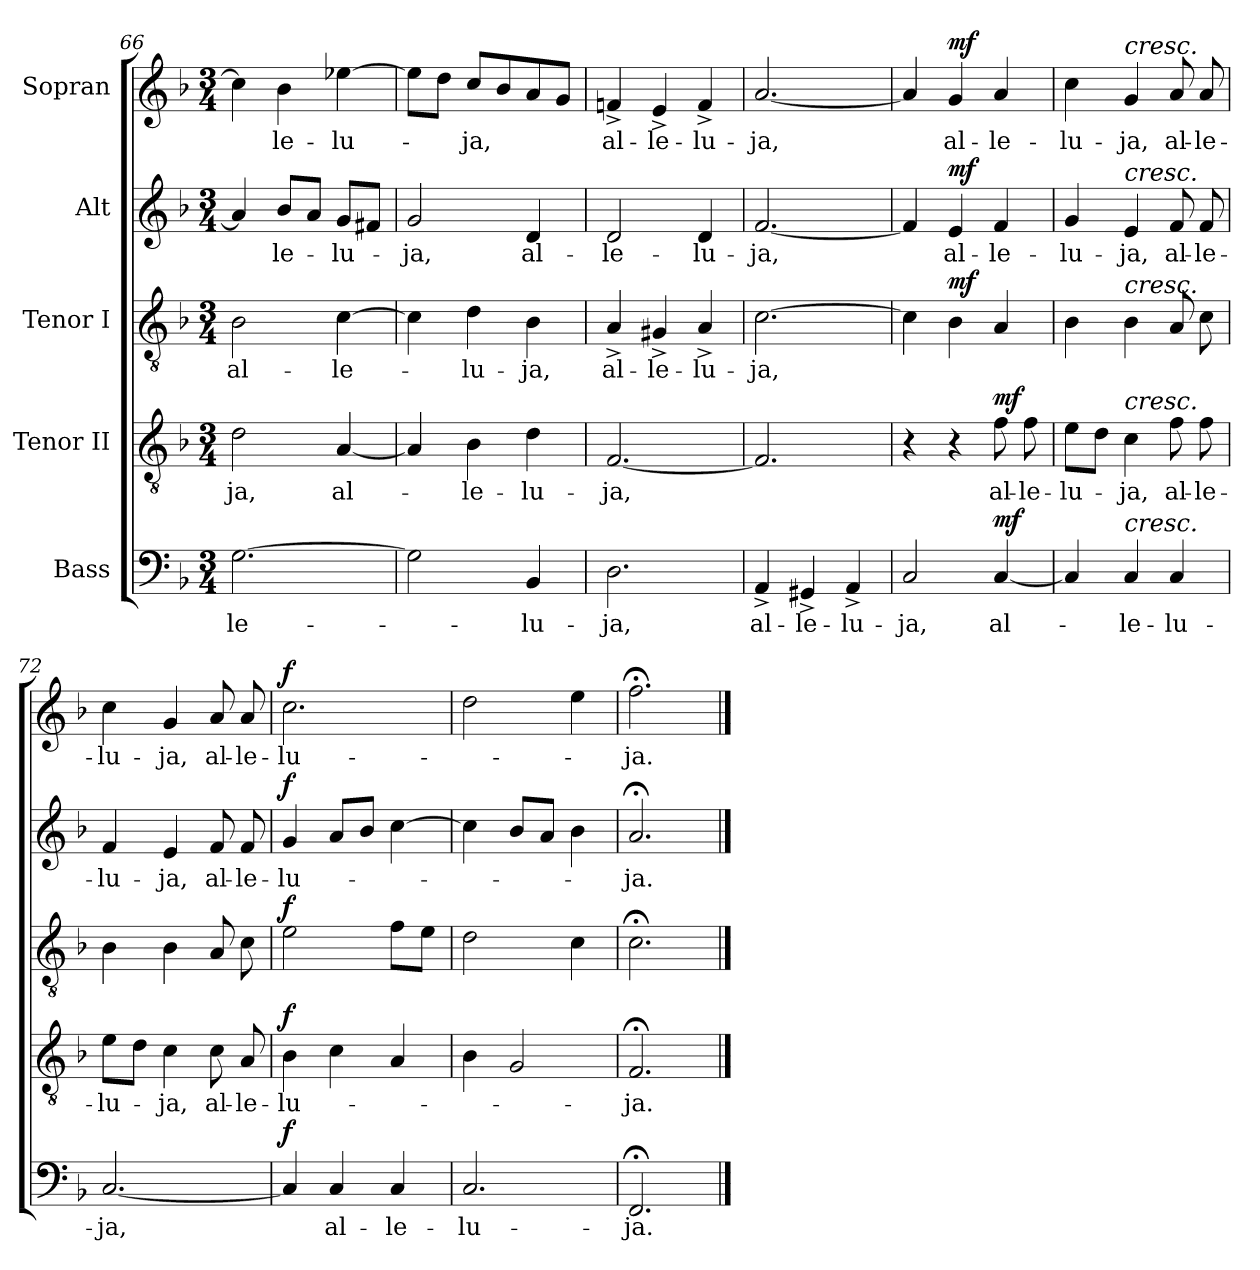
**kern	**text	**dynam	**kern	**text	**dynam	**kern	**text	**dynam	**kern	**text	**dynam	**kern	**text	**dynam
*part5	*part5	*part5	*part4	*part4	*part4	*part3	*part3	*part3	*part2	*part2	*part2	*part1	*part1	*part1
*staff5	*staff5	*staff5	*staff4	*staff4	*staff4	*staff3	*staff3	*staff3	*staff2	*staff2	*staff2	*staff1	*staff1	*staff1
*I"Bass	*	*	*I"Tenor II	*	*	*I"Tenor I	*	*	*I"Alt	*	*	*I"Sopran	*	*
*clefF4	*	*	*clefGv2	*	*	*clefGv2	*	*	*clefG2	*	*	*clefG2	*	*
*k[b-]	*	*	*k[b-]	*	*	*k[b-]	*	*	*k[b-]	*	*	*k[b-]	*	*
*F:	*	*	*F:	*	*	*F:	*	*	*F:	*	*	*F:	*	*
*M3/4	*	*	*M3/4	*	*	*M3/4	*	*	*M3/4	*	*	*M3/4	*	*
=66	=66	=66	=66	=66	=66	=66	=66	=66	=66	=66	=66	=66	=66	=66
[2.G\	-le-	.	2d\	-ja,	.	2B-\	al-	.	4a/]	.	.	4cc\]	.	.
.	.	.	.	.	.	.	.	.	8b-/L	-le-	.	4b-\	-le-	.
.	.	.	.	.	.	.	.	.	8a/J	.	.	.	.	.
.	.	.	[4A/	al-	.	[4c\	-le-	.	8g/L	-lu-	.	[4ee-X\	-lu-	.
.	.	.	.	.	.	.	.	.	8f#X/J	.	.	.	.	.
=67	=67	=67	=67	=67	=67	=67	=67	=67	=67	=67	=67	=67	=67	=67
2G\]	.	.	4A/]	.	.	4c\]	.	.	2g/	-ja,	.	8ee-\L]	.	.
.	.	.	.	.	.	.	.	.	.	.	.	8dd\J	.	.
.	.	.	4B-\	-le-	.	4d\	-lu-	.	.	.	.	8cc/L	-ja,	.
.	.	.	.	.	.	.	.	.	.	.	.	8b-/	.	.
4BB-/	-lu-	.	4d\	-lu-	.	4B-\	-ja,	.	4d/	al-	.	8a/	.	.
.	.	.	.	.	.	.	.	.	.	.	.	8g/J	.	.
=68	=68	=68	=68	=68	=68	=68	=68	=68	=68	=68	=68	=68	=68	=68
2.D\	-ja,	.	[2.F/	-ja,	.	4A^/	al-	.	2d/	-le-	.	4fn^/	al-	.
.	.	.	.	.	.	4G#X^/	-le-	.	.	.	.	4e^/	-le-	.
.	.	.	.	.	.	4A^/	-lu-	.	4d/	-lu-	.	4f^/	-lu-	.
!!LO:LB:g=z
=69	=69	=69	=69	=69	=69	=69	=69	=69	=69	=69	=69	=69	=69	=69
4AA^/	al-	.	2.F/]	.	.	[2.c\	-ja,	.	[2.f/	-ja,	.	[2.a/	-ja,	.
4GG#X^/	-le-	.	.	.	.	.	.	.	.	.	.	.	.	.
4AA^/	-lu-	.	.	.	.	.	.	.	.	.	.	.	.	.
=70	=70	=70	=70	=70	=70	=70	=70	=70	=70	=70	=70	=70	=70	=70
2C/	-ja,	.	4r	.	.	4c\]	.	.	4f/]	.	.	4a/]	.	.
!	!	!	!	!	!	!	!	!LO:DY:a	!	!	!LO:DY:a	!	!	!LO:DY:a
.	.	.	4r	.	.	4B-\	.	mf	4e/	al-	mf	4g/	al-	mf
!	!	!LO:DY:a	!	!	!LO:DY:a	!	!	!	!	!	!	!	!	!
[4C/	al-	mf	8f\	al-	mf	4A/	.	.	4f/	-le-	.	4a/	-le-	.
.	.	.	8f\	-le-	.	.	.	.	.	.	.	.	.	.
=71	=71	=71	=71	=71	=71	=71	=71	=71	=71	=71	=71	=71	=71	=71
4C/]	.	.	8e\L	-lu-	.	4B-\	.	.	4g/	-lu-	.	4cc\	-lu-	.
.	.	.	8d\J	.	.	.	.	.	.	.	.	.	.	.
!	!	!	!	!	!	!	!	!	!	!	!	!LO:TX:a:i:t=cresc.	!	!
!	!	!	!	!	!	!	!	!	!LO:TX:a:i:t=cresc.	!	!	!	!	!
!	!	!	!	!	!	!LO:TX:a:i:t=cresc.	!	!	!	!	!	!	!	!
!	!	!	!LO:TX:a:i:t=cresc.	!	!	!	!	!	!	!	!	!	!	!
!LO:TX:a:i:t=cresc.	!	!	!	!	!	!	!	!	!	!	!	!	!	!
4C/	-le-	.	4c\	-ja,	.	4B-\	.	.	4e/	-ja,	.	4g/	-ja,	.
4C/	-lu-	.	8f\	al-	.	8A/	.	.	8f/	al-	.	8a/	al-	.
.	.	.	8f\	-le-	.	8c\	.	.	8f/	-le-	.	8a/	-le-	.
=72	=72	=72	=72	=72	=72	=72	=72	=72	=72	=72	=72	=72	=72	=72
[2.C/	-ja,	.	8e\L	-lu-	.	4B-\	.	.	4f/	-lu-	.	4cc\	-lu-	.
.	.	.	8d\J	.	.	.	.	.	.	.	.	.	.	.
.	.	.	4c\	-ja,	.	4B-\	.	.	4e/	-ja,	.	4g/	-ja,	.
.	.	.	8c\	al-	.	8A/	.	.	8f/	al-	.	8a/	al-	.
.	.	.	8A/	-le-	.	8c\	.	.	8f/	-le-	.	8a/	-le-	.
=73	=73	=73	=73	=73	=73	=73	=73	=73	=73	=73	=73	=73	=73	=73
!	!	!LO:DY:a	!	!	!LO:DY:a	!	!	!LO:DY:a	!	!	!LO:DY:a	!	!	!LO:DY:a
4C/]	.	f	4B-\	-lu-	f	2e\	.	f	4g/	-lu-	f	2.cc\	-lu-	f
4C/	al-	.	4c\	.	.	.	.	.	8a/L	.	.	.	.	.
.	.	.	.	.	.	.	.	.	8b-/J	.	.	.	.	.
4C/	-le-	.	4A/	.	.	8f\L	.	.	[4cc\	.	.	.	.	.
.	.	.	.	.	.	8e\J	.	.	.	.	.	.	.	.
=74	=74	=74	=74	=74	=74	=74	=74	=74	=74	=74	=74	=74	=74	=74
2.C/	-lu-	.	4B-\	.	.	2d\	.	.	4cc\]	.	.	2dd\	.	.
.	.	.	2G/	.	.	.	.	.	8b-/L	.	.	.	.	.
.	.	.	.	.	.	.	.	.	8a/J	.	.	.	.	.
.	.	.	.	.	.	4c\	.	.	4b-\	.	.	4ee\	.	.
=75	=75	=75	=75	=75	=75	=75	=75	=75	=75	=75	=75	=75	=75	=75
2.FF;</	-ja.	.	2.F;</	-ja.	.	2.c;<\	.	.	2.a;</	-ja.	.	2.ff;<\	-ja.	.
==	==	==	==	==	==	==	==	==	==	==	==	==	==	==
*-	*-	*-	*-	*-	*-	*-	*-	*-	*-	*-	*-	*-	*-	*-
